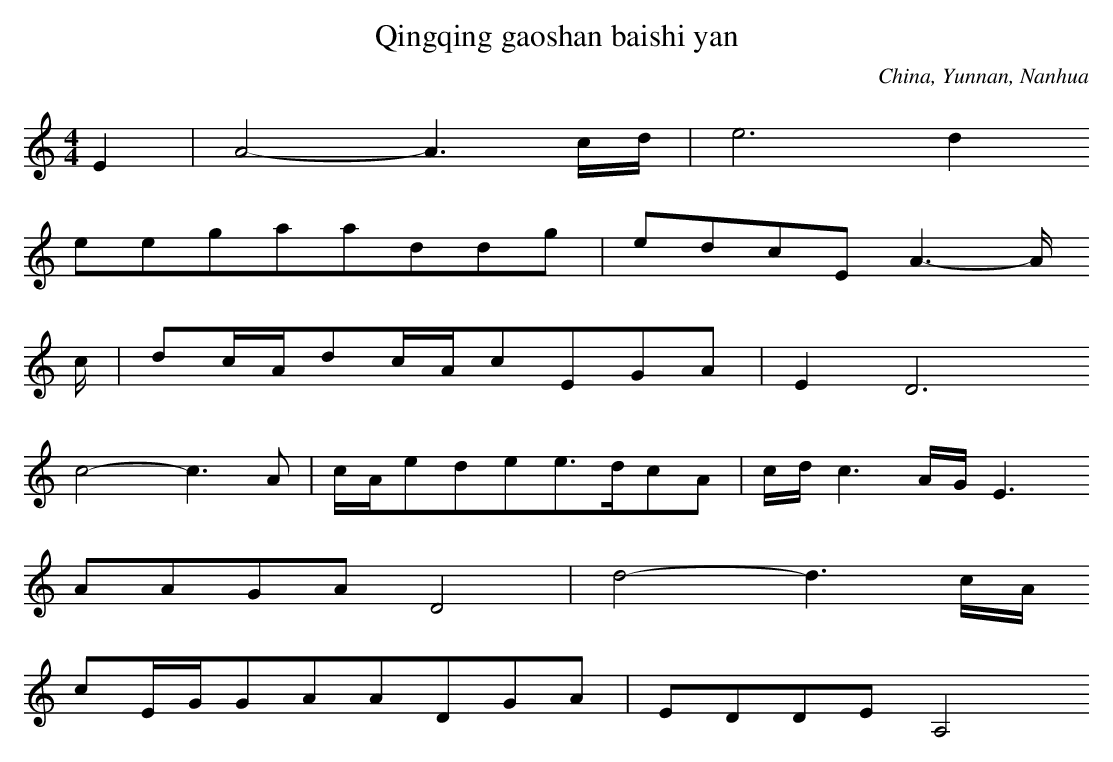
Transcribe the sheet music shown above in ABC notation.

X:1
T: Qingqing gaoshan baishi yan
O: China, Yunnan, Nanhua
M: 4/4
L: 1/16
K: C
E4 | A8-A6cd | e12d4
e2e2g2a2a2d2d2g2 | e2d2c2E2A6-A
c | d2cAd2cAc2E2G2A2 | E4D12
c8-c6A2 | cAe2d2e2e3dc2A2 | cdc6AGE6
A2A2G2A2D8 | d8-d6cA
c2EGG2A2A2D2G2A2 | E2D2D2E2A,8
